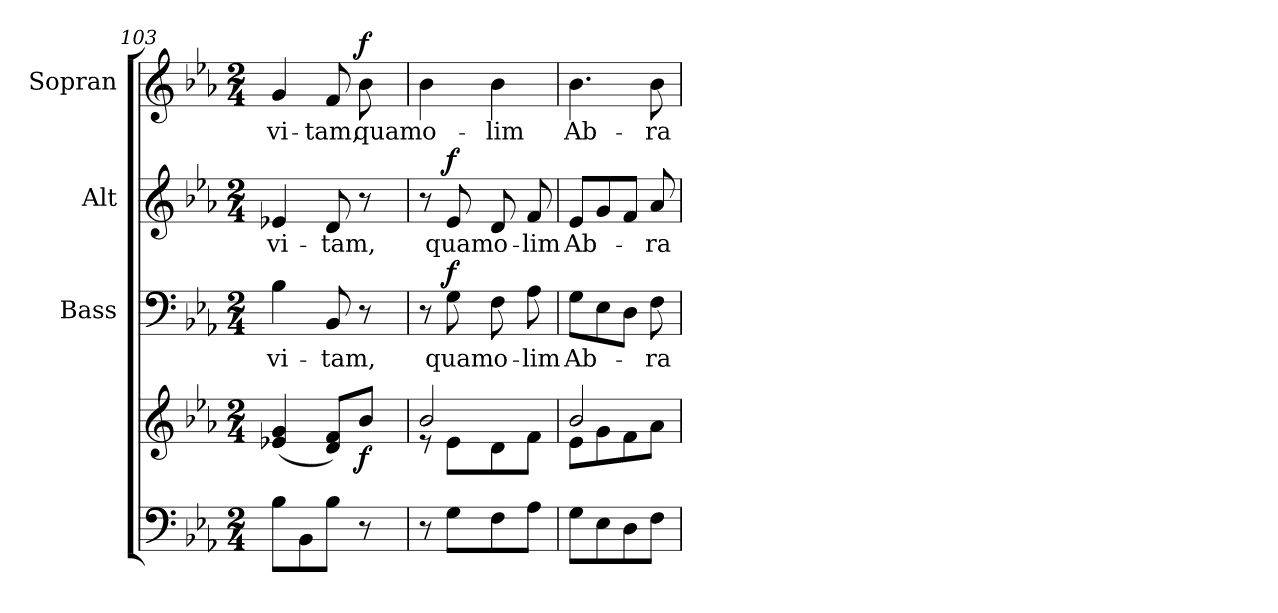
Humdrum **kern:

**kern	**kern	**dynam	**kern	**text	**dynam	**kern	**text	**dynam	**kern	**text	**dynam
*part4	*part4	*part4	*part3	*part3	*part3	*part2	*part2	*part2	*part1	*part1	*part1
*staff5	*staff4	*staff4/5	*staff3	*staff3	*staff3	*staff2	*staff2	*staff2	*staff1	*staff1	*staff1
*	*	*	*I"Bass	*	*	*I"Alt	*	*	*I"Sopran	*	*
*	*	*	*I'B.	*	*	*I'A.	*	*	*I'S.	*	*
*clefF4	*clefG2	*	*clefF4	*	*	*clefG2	*	*	*clefG2	*	*
*k[b-e-a-]	*k[b-e-a-]	*	*k[b-e-a-]	*	*	*k[b-e-a-]	*	*	*k[b-e-a-]	*	*
*E-:	*E-:	*	*E-:	*	*	*E-:	*	*	*E-:	*	*
*M2/4	*M2/4	*	*M2/4	*	*	*M2/4	*	*	*M2/4	*	*
=103	=103	=103	=103	=103	=103	=103	=103	=103	=103	=103	=103
!	!	!	!	!LO:LY:b	!	!	!LO:LY:b	!	!	!LO:LY:b	!
8B-\L	(<4e-X/ 4g/	.	4B-\	vi-	.	4e-X/	vi-	.	4g/	vi-	.
8BB-\	.	.	.	.	.	.	.	.	.	.	.
!	!	!	!	!LO:LY:b	!	!	!LO:LY:b	!	!	!LO:LY:b	!
8B-\J	8d/ 8f/L)	.	8BB-/	-tam,	.	8d/	-tam,	.	8f/	-tam,	.
!	!	!LO:DY:b	!	!	!	!	!	!	!	!LO:LY:b	!LO:DY:a
8r	8b-/J	f	8r	.	.	8r	.	.	8b-\	quam	f
=104	=104	=104	=104	=104	=104	=104	=104	=104	=104	=104	=104
*	*^	*	*	*	*	*	*	*	*	*	*
!	!	!	!	!	!	!	!	!	!	!	!LO:LY:b	!
8r	2b-/	8re	.	8r	.	.	8r	.	.	4b-\	o-	.
!	!	!	!	!	!LO:LY:b	!LO:DY:a	!	!LO:LY:b	!LO:DY:a	!	!	!
8G\L	.	8e-\L	.	8G\	quam	f	8e-/	quam	f	.	.	.
!	!	!	!	!	!LO:LY:b	!	!	!LO:LY:b	!	!	!LO:LY:b	!
8F\	.	8d\	.	8F\	o-	.	8d/	o-	.	4b-\	-lim	.
!	!	!	!	!	!LO:LY:b	!	!	!LO:LY:b	!	!	!	!
8A-\J	.	8f\J	.	8A-\	-lim	.	8f/	-lim	.	.	.	.
!!LO:LB:g=z
=105	=105	=105	=105	=105	=105	=105	=105	=105	=105	=105	=105	=105
!	!	!	!	!	!LO:LY:b	!	!	!LO:LY:b	!	!	!LO:LY:b	!
8G\L	2b-/	8e-\L	.	8G\L	Ab-	.	8e-/L	Ab-	.	4.b-\	Ab-	.
8E-\	.	8g\	.	8E-\	.	.	8g/	.	.	.	.	.
8D\	.	8f\	.	8D\J	.	.	8f/J	.	.	.	.	.
!	!	!	!	!	!LO:LY:b	!	!	!LO:LY:b	!	!	!LO:LY:b	!
8F\J	.	8a-\J	.	8F\	-ra-	.	8a-/	-ra-	.	8b-\	-ra-	.
*	*v	*v	*	*	*	*	*	*	*	*	*	*
=	=	=	=	=	=	=	=	=	=	=	=
*-	*-	*-	*-	*-	*-	*-	*-	*-	*-	*-	*-
